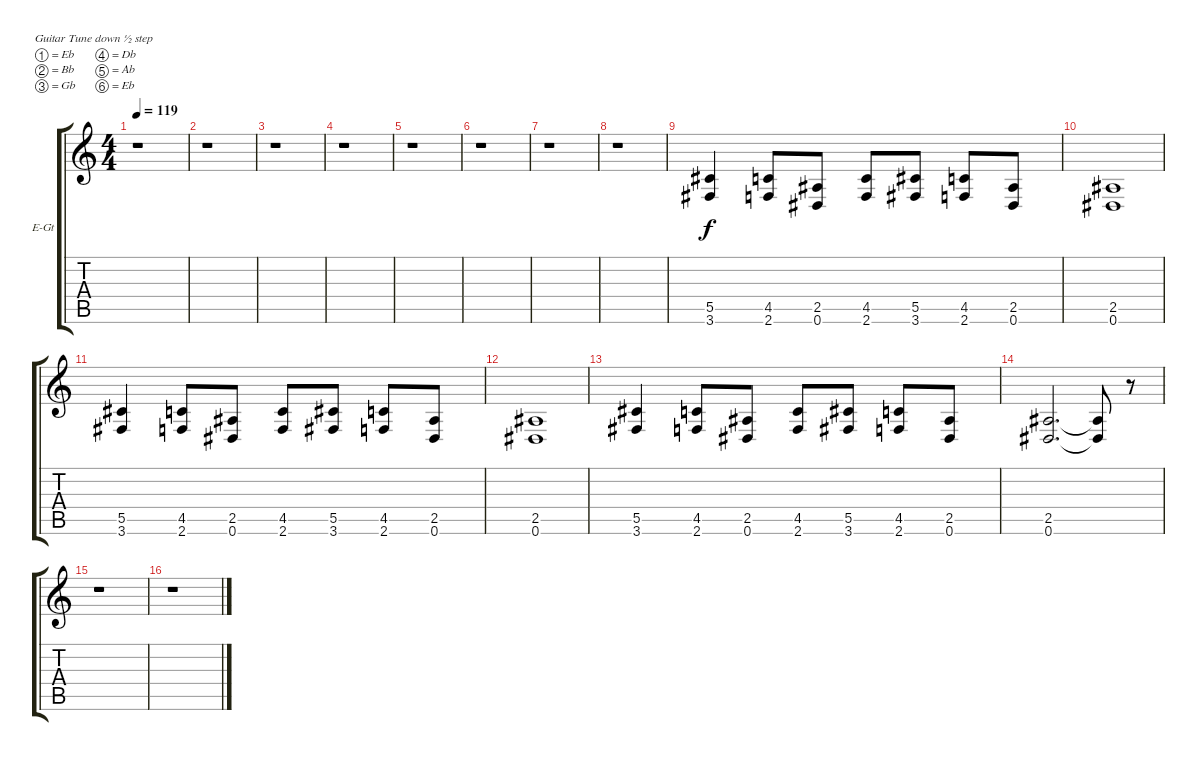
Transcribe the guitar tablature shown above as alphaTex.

\bracketExtendMode groupsimilarinstruments
\firstSystemTrackNameOrientation horizontal
\otherSystemsTrackNameOrientation horizontal
\track ("Guitar 4 Distortion" "E-Gt") {instrument distortionguitar}
\staff {score tabs}
\tuning (Eb4 Bb3 Gb3 Db3 Ab2 Eb2)
\ts (4 4)
\tempo 119
\clef g2
\ks c
r.1{dy f instrument distortionguitar} |
r.1 |
r.1 |
r.1 |
r.1 |
r.1 |
r.1 |
r.1 |
(5.5 3.6).4 (4.5 2.6).8 (2.5 0.6).8 (4.5 2.6).8 (5.5 3.6).8 (4.5 2.6).8 (2.5 0.6).8 |
(2.5 0.6).1 |
(5.5 3.6).4 (4.5 2.6).8 (2.5 0.6).8 (4.5 2.6).8 (5.5 3.6).8 (4.5 2.6).8 (2.5 0.6).8 |
(2.5 0.6).1 |
(5.5 3.6).4 (4.5 2.6).8 (2.5 0.6).8 (4.5 2.6).8 (5.5 3.6).8 (4.5 2.6).8 (2.5 0.6).8 |
(2.5 0.6).2{d} (2.5{t} 0.6{t}).8 r.8 |
r.1 |
r.1
